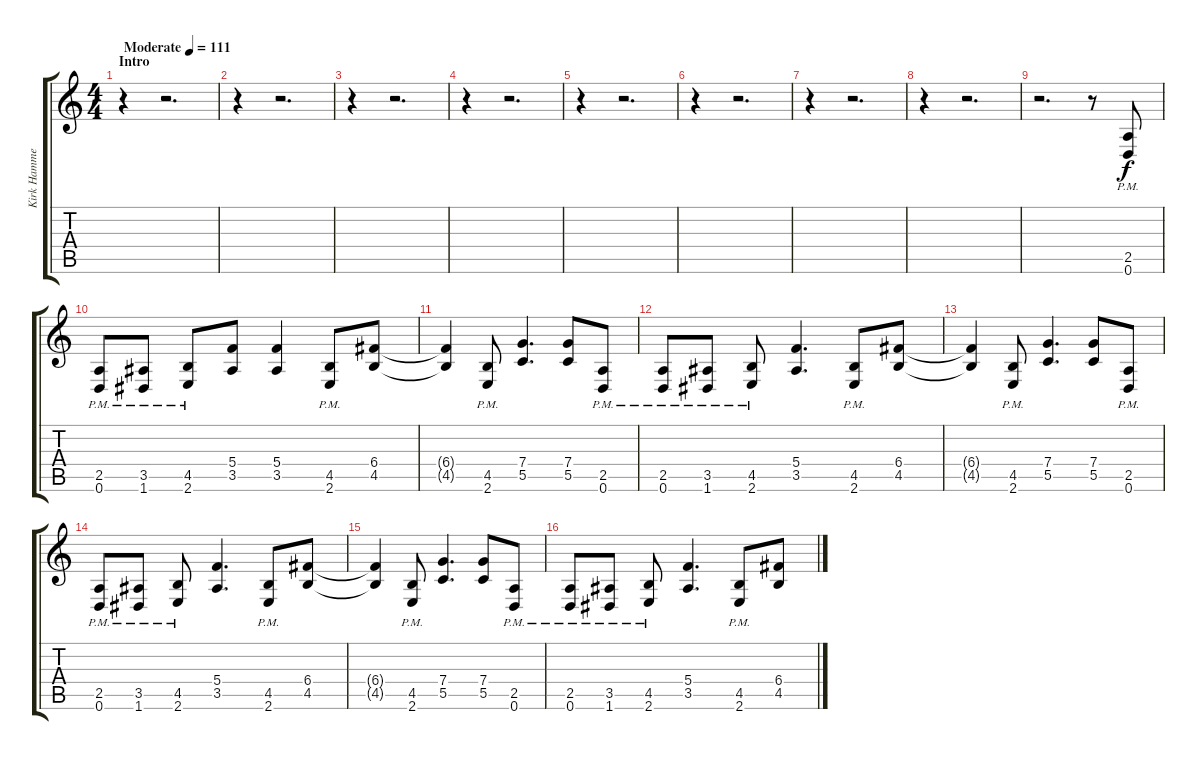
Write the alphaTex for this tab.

\track ("Kirk Hammett (Lead)" "Kirk Hamme") {instrument distortionguitar}
\staff {score tabs}
\tuning (D4 A3 F3 C3 G2 D2) {hide}
\ts (4 4)
\section ("" "Intro")
\tempo (111 "Moderate")
\clef g2
\ks c
r.4{dy f instrument distortionguitar} r.2{d} |
r.4 r.2{d} |
r.4 r.2{d} |
r.4 r.2{d} |
r.4 r.2{d} |
r.4 r.2{d} |
r.4 r.2{d} |
r.4 r.2{d} |
r.2{d} r.8 (2.5{pm} 0.6{pm}).8 |
(2.5{pm} 0.6{pm}).8 (3.5{pm} 1.6{pm}).8 (4.5{pm} 2.6{pm}).8 (5.4 3.5).8 (5.4 3.5).4 (4.5{pm} 2.6{pm}).8 (6.4 4.5).8 |
(6.4{t} 4.5{t}).4 (4.5{pm} 2.6{pm}).8 (7.4 5.5).4{d} (7.4 5.5).8 (2.5{pm} 0.6{pm}).8 |
(2.5{pm} 0.6{pm}).8 (3.5{pm} 1.6{pm}).8 (4.5{pm} 2.6{pm}).8 (5.4 3.5).4{d} (4.5{pm} 2.6{pm}).8 (6.4 4.5).8 |
(6.4{t} 4.5{t}).4 (4.5{pm} 2.6{pm}).8 (7.4 5.5).4{d} (7.4 5.5).8 (2.5{pm} 0.6{pm}).8 |
(2.5{pm} 0.6{pm}).8 (3.5{pm} 1.6{pm}).8 (4.5{pm} 2.6{pm}).8 (5.4 3.5).4{d} (4.5{pm} 2.6{pm}).8 (6.4 4.5).8 |
(6.4{t} 4.5{t}).4 (4.5{pm} 2.6{pm}).8 (7.4 5.5).4{d} (7.4 5.5).8 (2.5{pm} 0.6{pm}).8 |
(2.5{pm} 0.6{pm}).8 (3.5{pm} 1.6{pm}).8 (4.5{pm} 2.6{pm}).8 (5.4 3.5).4{d} (4.5{pm} 2.6{pm}).8 (6.4 4.5).8
